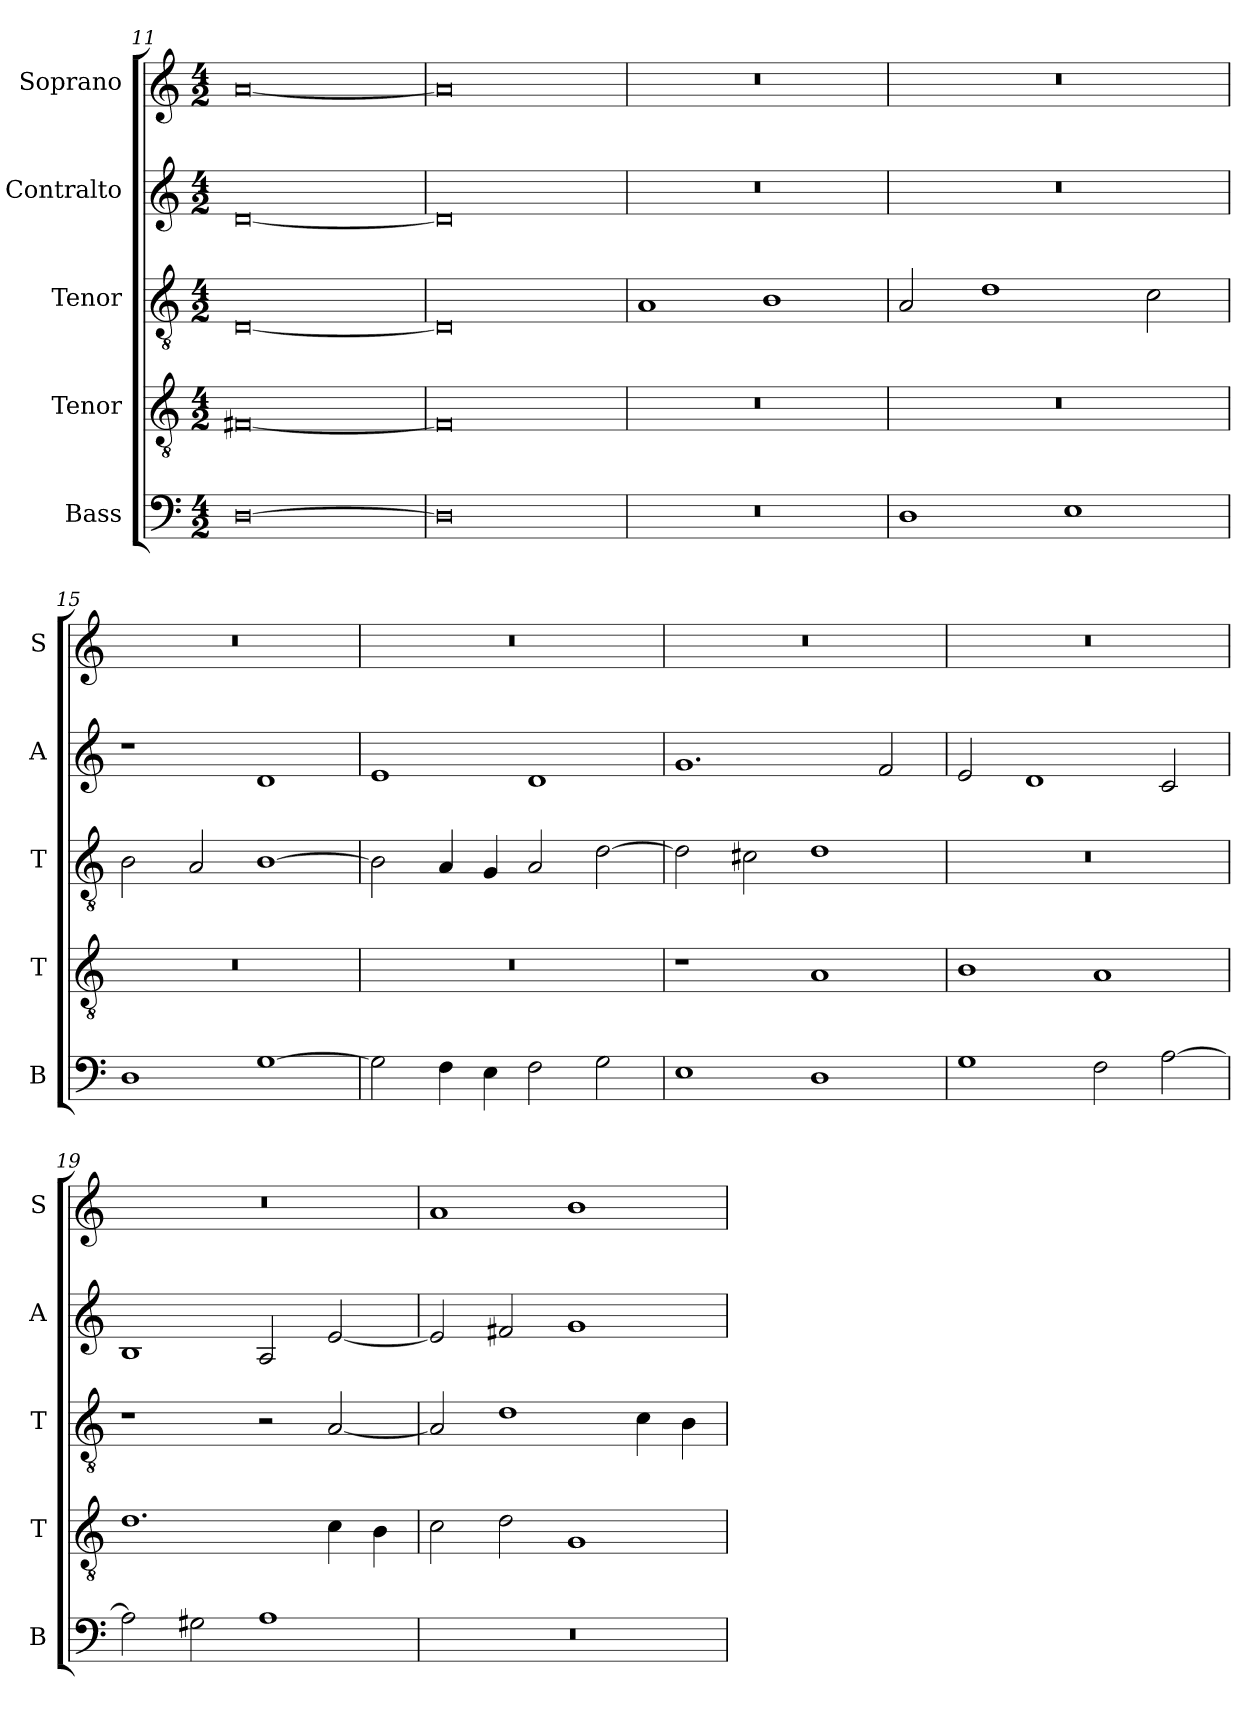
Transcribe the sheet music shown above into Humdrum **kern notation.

**kern	**kern	**kern	**kern	**kern
*part5	*part4	*part3	*part2	*part1
*staff5	*staff4	*staff3	*staff2	*staff1
*I"Bass	*I"Tenor	*I"Tenor	*I"Contralto	*I"Soprano
*I'B	*I'T	*I'T	*I'A	*I'S
*clefF4	*clefGv2	*clefGv2	*clefG2	*clefG2
*k[]	*k[]	*k[]	*k[]	*k[]
*D:dor	*D:dor	*D:dor	*D:dor	*D:dor
*M4/2	*M4/2	*M4/2	*M4/2	*M4/2
=11	=11	=11	=11	=11
[0D	[0F#X	[0D	[0d	[0a
=12	=12	=12	=12	=12
0D]	0F#]	0D]	0d]	0a]
=13	=13	=13	=13	=13
0r	0r	1A	0r	0r
.	.	1B	.	.
=14	=14	=14	=14	=14
1D	0r	2A	0r	0r
.	.	1d	.	.
1E	.	.	.	.
.	.	2c	.	.
=15	=15	=15	=15	=15
1D	0r	2B	1r	0r
.	.	2A	.	.
[1G	.	[1B	1d	.
=16	=16	=16	=16	=16
2G]	0r	2B]	1e	0r
4F	.	4A	.	.
4E	.	4G	.	.
2F	.	2A	1d	.
2G	.	[2d	.	.
=17	=17	=17	=17	=17
1E	1r	2d]	1.g	0r
.	.	2c#X	.	.
1D	1A	1d	.	.
.	.	.	2f	.
=18	=18	=18	=18	=18
1G	1B	0r	2e	0r
.	.	.	1d	.
2F	1A	.	.	.
[2A	.	.	2c	.
=19	=19	=19	=19	=19
2A]	1.d	1r	1B	0r
2G#X	.	.	.	.
1A	.	2r	2A	.
.	4c	[2A	[2e	.
.	4B	.	.	.
=20	=20	=20	=20	=20
0r	2c	2A]	2e]	1a
.	2d	1d	2f#X	.
.	1G	.	1g	1b
.	.	4c	.	.
.	.	4B	.	.
=	=	=	=	=
*-	*-	*-	*-	*-
